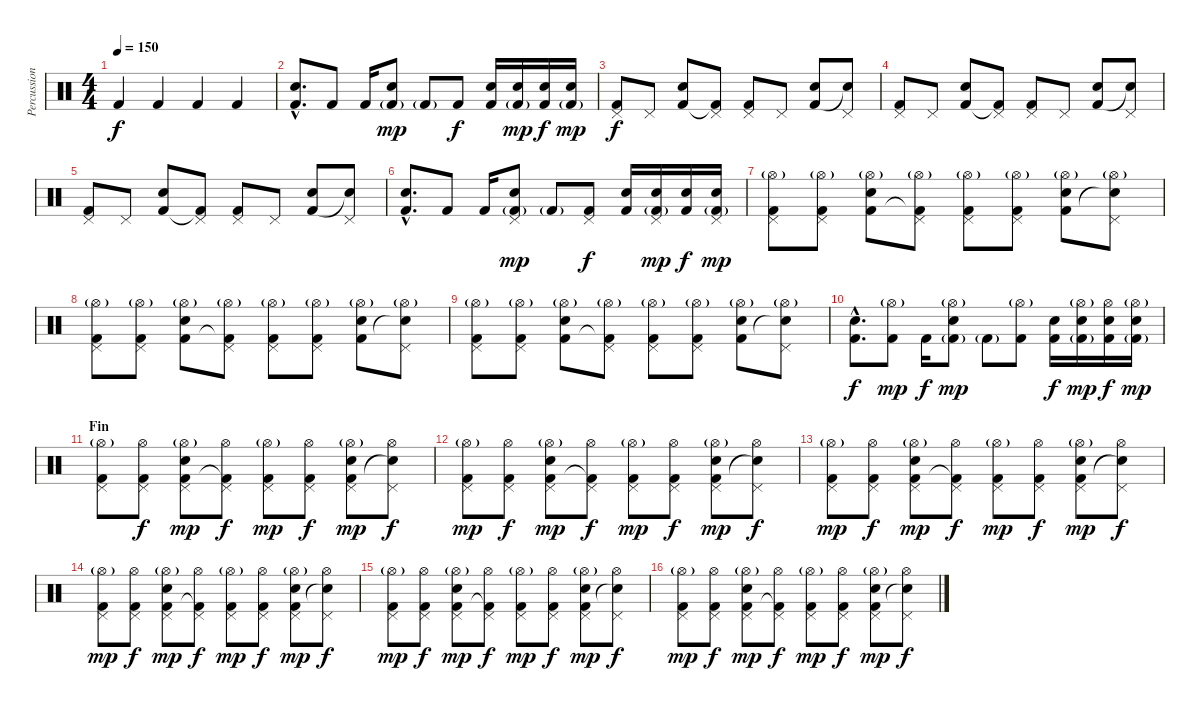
\track ("Percussions" "Percussion") {instrument percussion}
\staff {score}
\articulation defaults
\ts (4 4)
\tempo 150
\clef neutral
\ks c "Kick (hit) 2".4{dy f} "Kick (hit) 2".4 "Kick (hit) 2".4 "Kick (hit) 2".4
|
("Kick (hit) 2"{hac} "Snare (hit) 2"{hac}).8{d} "Kick (hit) 2".8 "Kick (hit) 2".16 ("Kick (hit) 2"{g} "Snare (hit) 2").8{dy mp} "Kick (hit) 2"{g}.8 "Kick (hit) 2".8{dy f} ("Kick (hit) 2" "Snare (hit) 2").16 ("Kick (hit) 2"{g} "Snare (hit) 2").16{dy mp} ("Kick (hit) 2" "Snare (hit) 2").16{dy f} ("Kick (hit) 2"{g} "Snare (hit) 2").16{dy mp} |
("Kick (hit) 2" "Pedal Hi-Hat (hit)").8{dy f} "Pedal Hi-Hat (hit)".8 ("Kick (hit) 2" "Snare (hit) 2").8 ("Kick (hit) 2"{t} "Pedal Hi-Hat (hit)").8 ("Kick (hit) 2" "Pedal Hi-Hat (hit)").8 "Pedal Hi-Hat (hit)".8 ("Kick (hit) 2" "Snare (hit) 2").8 ("Snare (hit)"{t} "Pedal Hi-Hat (hit)").8 |
("Kick (hit) 2" "Pedal Hi-Hat (hit)").8 "Pedal Hi-Hat (hit)".8 ("Kick (hit) 2" "Snare (hit) 2").8 ("Kick (hit) 2"{t} "Pedal Hi-Hat (hit)").8 ("Kick (hit) 2" "Pedal Hi-Hat (hit)").8 "Pedal Hi-Hat (hit)".8 ("Kick (hit) 2" "Snare (hit) 2").8 ("Snare (hit)"{t} "Pedal Hi-Hat (hit)").8 |
("Kick (hit) 2" "Pedal Hi-Hat (hit)").8 "Pedal Hi-Hat (hit)".8 ("Kick (hit) 2" "Snare (hit) 2").8 ("Kick (hit) 2"{t} "Pedal Hi-Hat (hit)").8 ("Kick (hit) 2" "Pedal Hi-Hat (hit)").8 "Pedal Hi-Hat (hit)".8 ("Kick (hit) 2" "Snare (hit) 2").8 ("Snare (hit)"{t} "Pedal Hi-Hat (hit)").8 |
("Kick (hit) 2"{hac} "Snare (hit) 2"{hac}).8{d} "Kick (hit) 2".8 "Kick (hit) 2".16 ("Kick (hit) 2"{g} "Snare (hit) 2" "Pedal Hi-Hat (hit)").8{dy mp} "Kick (hit) 2"{g}.8 ("Kick (hit) 2" "Pedal Hi-Hat (hit)").8{dy f} ("Kick (hit) 2" "Snare (hit) 2").16 ("Kick (hit) 2"{g} "Snare (hit) 2" "Pedal Hi-Hat (hit)").16{dy mp} ("Kick (hit) 2" "Snare (hit) 2").16{dy f} ("Kick (hit) 2"{g} "Snare (hit) 2" "Pedal Hi-Hat (hit)").16{dy mp} |
("Kick (hit) 2" "Pedal Hi-Hat (hit)" "Hi-Hat (open)"{g}).8 ("Kick (hit) 2" "Pedal Hi-Hat (hit)" "Hi-Hat (open)"{g}).8 ("Kick (hit) 2" "Snare (hit) 2" "Hi-Hat (open)"{g}).8 ("Kick (hit) 2"{t} "Pedal Hi-Hat (hit)" "Hi-Hat (open)"{g}).8 ("Kick (hit) 2" "Pedal Hi-Hat (hit)" "Hi-Hat (open)"{g}).8 ("Kick (hit) 2" "Pedal Hi-Hat (hit)" "Hi-Hat (open)"{g}).8 ("Kick (hit) 2" "Snare (hit) 2" "Hi-Hat (open)"{g}).8 ("Snare (hit)"{t} "Pedal Hi-Hat (hit)" "Hi-Hat (open)"{g}).8 |
("Kick (hit) 2" "Pedal Hi-Hat (hit)" "Hi-Hat (open)"{g}).8 ("Kick (hit) 2" "Pedal Hi-Hat (hit)" "Hi-Hat (open)"{g}).8 ("Kick (hit) 2" "Snare (hit) 2" "Hi-Hat (open)"{g}).8 ("Kick (hit) 2"{t} "Pedal Hi-Hat (hit)" "Hi-Hat (open)"{g}).8 ("Kick (hit) 2" "Pedal Hi-Hat (hit)" "Hi-Hat (open)"{g}).8 ("Kick (hit) 2" "Pedal Hi-Hat (hit)" "Hi-Hat (open)"{g}).8 ("Kick (hit) 2" "Snare (hit) 2" "Hi-Hat (open)"{g}).8 ("Snare (hit)"{t} "Pedal Hi-Hat (hit)" "Hi-Hat (open)"{g}).8 |
("Kick (hit) 2" "Pedal Hi-Hat (hit)" "Hi-Hat (open)"{g}).8 ("Kick (hit) 2" "Pedal Hi-Hat (hit)" "Hi-Hat (open)"{g}).8 ("Kick (hit) 2" "Snare (hit) 2" "Hi-Hat (open)"{g}).8 ("Kick (hit) 2"{t} "Pedal Hi-Hat (hit)" "Hi-Hat (open)"{g}).8 ("Kick (hit) 2" "Pedal Hi-Hat (hit)" "Hi-Hat (open)"{g}).8 ("Kick (hit) 2" "Pedal Hi-Hat (hit)" "Hi-Hat (open)"{g}).8 ("Kick (hit) 2" "Snare (hit) 2" "Hi-Hat (open)"{g}).8 ("Snare (hit)"{t} "Pedal Hi-Hat (hit)" "Hi-Hat (open)"{g}).8 |
("Kick (hit) 2"{hac} "Snare (hit) 2"{hac}).8{d dy f} ("Kick (hit) 2" "Hi-Hat (open)"{g}).8{dy mp} "Kick (hit) 2".16{dy f} ("Kick (hit) 2"{g} "Snare (hit) 2" "Hi-Hat (open)"{g}).8{dy mp} "Kick (hit) 2"{g}.8 ("Kick (hit) 2" "Hi-Hat (open)"{g}).8 ("Kick (hit) 2" "Snare (hit) 2").16{dy f} ("Kick (hit) 2"{g} "Snare (hit) 2" "Hi-Hat (open)"{g}).16{dy mp} ("Kick (hit) 2" "Snare (hit) 2" "Hi-Hat (open)").16{dy f} ("Kick (hit) 2"{g} "Snare (hit) 2" "Hi-Hat (open)"{g}).16{dy mp} |
\section ("" "Fin")
("Kick (hit) 2" "Pedal Hi-Hat (hit)" "Hi-Hat (open)"{g}).8 ("Kick (hit) 2" "Pedal Hi-Hat (hit)" "Hi-Hat (open)").8{dy f} ("Kick (hit) 2" "Snare (hit) 2" "Pedal Hi-Hat (hit)" "Hi-Hat (open)"{g}).8{dy mp} ("Kick (hit) 2"{t} "Pedal Hi-Hat (hit)" "Hi-Hat (open)").8{dy f} ("Kick (hit) 2" "Pedal Hi-Hat (hit)" "Hi-Hat (open)"{g}).8{dy mp} ("Kick (hit) 2" "Pedal Hi-Hat (hit)" "Hi-Hat (open)").8{dy f} ("Kick (hit) 2" "Snare (hit) 2" "Pedal Hi-Hat (hit)" "Hi-Hat (open)"{g}).8{dy mp} ("Snare (hit)"{t} "Pedal Hi-Hat (hit)" "Hi-Hat (open)").8{dy f} |
("Kick (hit) 2" "Pedal Hi-Hat (hit)" "Hi-Hat (open)"{g}).8{dy mp} ("Kick (hit) 2" "Pedal Hi-Hat (hit)" "Hi-Hat (open)").8{dy f} ("Kick (hit) 2" "Snare (hit) 2" "Pedal Hi-Hat (hit)" "Hi-Hat (open)"{g}).8{dy mp} ("Kick (hit) 2"{t} "Pedal Hi-Hat (hit)" "Hi-Hat (open)").8{dy f} ("Kick (hit) 2" "Pedal Hi-Hat (hit)" "Hi-Hat (open)"{g}).8{dy mp} ("Kick (hit) 2" "Pedal Hi-Hat (hit)" "Hi-Hat (open)").8{dy f} ("Kick (hit) 2" "Snare (hit) 2" "Pedal Hi-Hat (hit)" "Hi-Hat (open)"{g}).8{dy mp} ("Snare (hit)"{t} "Pedal Hi-Hat (hit)" "Hi-Hat (open)").8{dy f} |
("Kick (hit) 2" "Pedal Hi-Hat (hit)" "Hi-Hat (open)"{g}).8{dy mp} ("Kick (hit) 2" "Pedal Hi-Hat (hit)" "Hi-Hat (open)").8{dy f} ("Kick (hit) 2" "Snare (hit) 2" "Pedal Hi-Hat (hit)" "Hi-Hat (open)"{g}).8{dy mp} ("Kick (hit) 2"{t} "Pedal Hi-Hat (hit)" "Hi-Hat (open)").8{dy f} ("Kick (hit) 2" "Pedal Hi-Hat (hit)" "Hi-Hat (open)"{g}).8{dy mp} ("Kick (hit) 2" "Pedal Hi-Hat (hit)" "Hi-Hat (open)").8{dy f} ("Kick (hit) 2" "Snare (hit) 2" "Pedal Hi-Hat (hit)" "Hi-Hat (open)"{g}).8{dy mp} ("Snare (hit)"{t} "Pedal Hi-Hat (hit)" "Hi-Hat (open)").8{dy f} |
("Kick (hit) 2" "Pedal Hi-Hat (hit)" "Hi-Hat (open)"{g}).8{dy mp} ("Kick (hit) 2" "Pedal Hi-Hat (hit)" "Hi-Hat (open)").8{dy f} ("Kick (hit) 2" "Snare (hit) 2" "Pedal Hi-Hat (hit)" "Hi-Hat (open)"{g}).8{dy mp} ("Kick (hit) 2"{t} "Pedal Hi-Hat (hit)" "Hi-Hat (open)").8{dy f} ("Kick (hit) 2" "Pedal Hi-Hat (hit)" "Hi-Hat (open)"{g}).8{dy mp} ("Kick (hit) 2" "Pedal Hi-Hat (hit)" "Hi-Hat (open)").8{dy f} ("Kick (hit) 2" "Snare (hit) 2" "Pedal Hi-Hat (hit)" "Hi-Hat (open)"{g}).8{dy mp} ("Snare (hit)"{t} "Pedal Hi-Hat (hit)" "Hi-Hat (open)").8{dy f} |
("Kick (hit) 2" "Pedal Hi-Hat (hit)" "Hi-Hat (open)"{g}).8{dy mp} ("Kick (hit) 2" "Pedal Hi-Hat (hit)" "Hi-Hat (open)").8{dy f} ("Kick (hit) 2" "Snare (hit) 2" "Pedal Hi-Hat (hit)" "Hi-Hat (open)"{g}).8{dy mp} ("Kick (hit) 2"{t} "Pedal Hi-Hat (hit)" "Hi-Hat (open)").8{dy f} ("Kick (hit) 2" "Pedal Hi-Hat (hit)" "Hi-Hat (open)"{g}).8{dy mp} ("Kick (hit) 2" "Pedal Hi-Hat (hit)" "Hi-Hat (open)").8{dy f} ("Kick (hit) 2" "Snare (hit) 2" "Pedal Hi-Hat (hit)" "Hi-Hat (open)"{g}).8{dy mp} ("Snare (hit)"{t} "Pedal Hi-Hat (hit)" "Hi-Hat (open)").8{dy f} |
("Kick (hit) 2" "Pedal Hi-Hat (hit)" "Hi-Hat (open)"{g}).8{dy mp} ("Kick (hit) 2" "Pedal Hi-Hat (hit)" "Hi-Hat (open)").8{dy f} ("Kick (hit) 2" "Snare (hit) 2" "Pedal Hi-Hat (hit)" "Hi-Hat (open)"{g}).8{dy mp} ("Kick (hit) 2"{t} "Pedal Hi-Hat (hit)" "Hi-Hat (open)").8{dy f} ("Kick (hit) 2" "Pedal Hi-Hat (hit)" "Hi-Hat (open)"{g}).8{dy mp} ("Kick (hit) 2" "Pedal Hi-Hat (hit)" "Hi-Hat (open)").8{dy f} ("Kick (hit) 2" "Snare (hit) 2" "Pedal Hi-Hat (hit)" "Hi-Hat (open)"{g}).8{dy mp} ("Snare (hit)"{t} "Pedal Hi-Hat (hit)" "Hi-Hat (open)").8{dy f}
